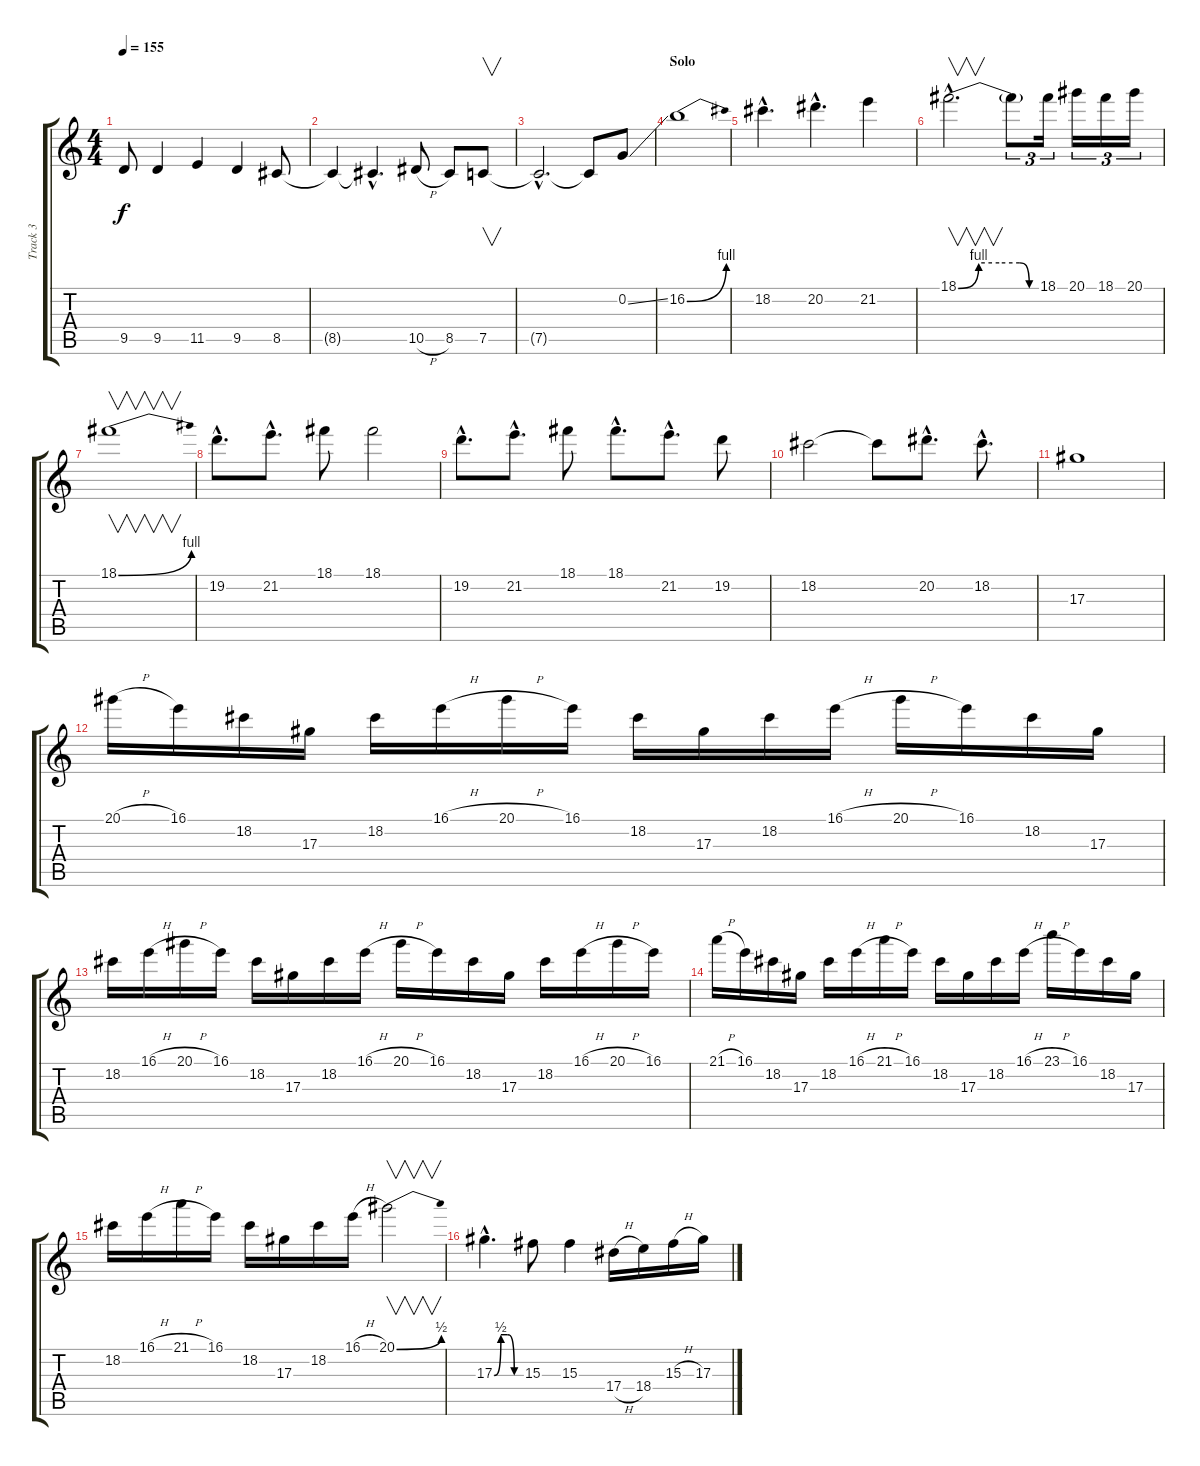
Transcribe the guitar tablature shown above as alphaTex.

\track ("Track 3" "Track 3") {instrument overdrivenguitar}
\staff {score tabs}
\tuning (C4 G3 Eb3 Bb2 F2 C2) {hide}
\ts (4 4)
\tempo 155
\clef g2
\ks c
9.5{t}.8{dy f} 9.5.4 11.5.4 9.5.4 8.5.8 |
8.5{t}.4 8.5{hac t}.4{d} 10.5{h}.8 8.5.8 7.5.8{v} |
7.5{hac t}.2{d} 7.5{t}.8 0.2{ss}.8 |
\section ("" "Solo")
16.2{be (bend 0 0 60 4)}.1 |
18.2{hac}.4{d} 20.2{hac}.4{d} 21.2.4 |
18.1{be (custom 0 0 15 4 30 4 45 4 52 0 60 0) hac}.2{v d} 18.1{t}.8{tu (3 2)} 18.1.16{tu (3 2)} 20.1.16{tu (3 2)} 18.1.16{tu (3 2)} 20.1.16{tu (3 2)} |
18.1{be (bend 0 0 60 4)}.1{v} |
19.2{hac}.8{d} 21.2{hac}.8{d} 18.1.8 18.1.2 |
19.2{hac}.8{d} 21.2{hac}.8{d} 18.1.8 18.1{hac}.8{d} 21.2{hac}.8{d} 19.2.8 |
18.2.2 18.2{t}.8 20.2{hac}.8{d} 18.2{hac}.8{d} |
17.3.1 |
20.1{h}.16 16.1.16 18.2.16 17.3.16 18.2.16 16.1{h}.16 20.1{h}.16 16.1.16 18.2.16 17.3.16 18.2.16 16.1{h}.16 20.1{h}.16 16.1.16 18.2.16 17.3.16 |
18.2.16 16.1{h}.16 20.1{h}.16 16.1.16 18.2.16 17.3.16 18.2.16 16.1{h}.16 20.1{h}.16 16.1.16 18.2.16 17.3.16 18.2.16 16.1{h}.16 20.1{h}.16 16.1.16 |
21.1{h}.16 16.1.16 18.2.16 17.3.16 18.2.16 16.1{h}.16 21.1{h}.16 16.1.16 18.2.16 17.3.16 18.2.16 16.1{h}.16 23.1{h}.16 16.1.16 18.2.16 17.3.16 |
18.2.16 16.1{h}.16 21.1{h}.16 16.1.16 18.2.16 17.3.16 18.2.16 16.1{h}.16 20.1{be (bend 0 0 60 2)}.2{v} |
17.3{be (custom 0 0 15 2 30 2 45 0 60 0) hac}.4{d} 15.3.8 15.3.4 17.4{h}.16 18.4.16 15.3{h}.16 17.3.16
